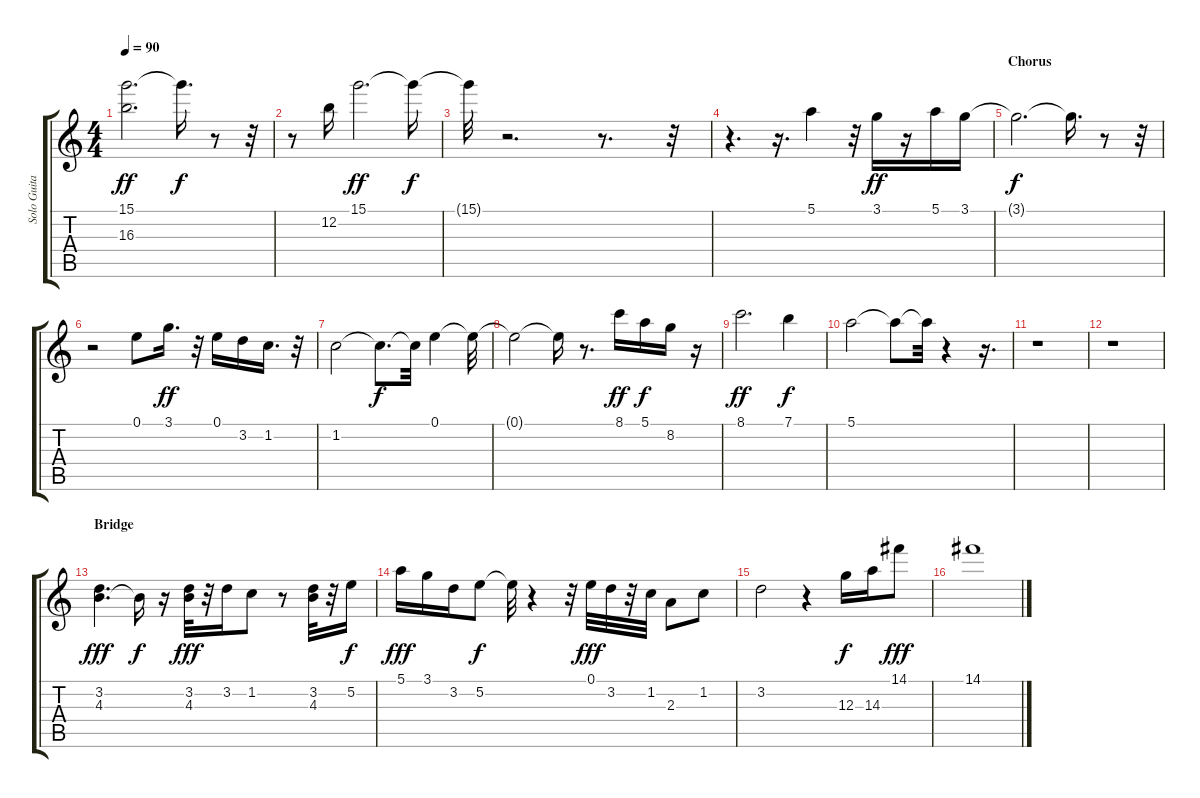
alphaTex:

\track ("Solo Guitar" "Solo Guita") {instrument overdrivenguitar}
\staff {score tabs}
\tuning (E4 B3 G3 D3 A2 E2) {hide}
\ts (4 4)
\tempo 90
\clef g2
\ks c
(15.1 16.3).2{d dy ff} 15.1{t}.16{d dy f} r.8 r.32 |
r.8 12.2.16 15.1.2{d dy ff} 15.1{t}.16{dy f} |
15.1{t}.32 r.2{d} r.8{d} r.32 |
r.4{d} r.16{d} 5.1.4 r.32 3.1.16{dy ff} r.16 5.1.16 3.1.16 |
\section ("" "Chorus")
3.1{t}.2{d dy f} 3.1{t}.16{d} r.8 r.32 |
r.2 0.1.8 3.1.16{d dy ff} r.32 0.1.16 3.2.16 1.2.16{d} r.32 |
1.2.2 1.2{t}.8{d dy f} 1.2{t}.32 0.1.4 0.1{t}.32 |
0.1{t}.2 0.1{t}.16 r.8{d} 8.1.16{dy ff} 5.1.16{dy f} 8.2.16 r.16 |
8.1.2{d dy ff} 7.1.4{dy f} |
5.1.2 5.1{t}.8 5.1{t}.32 r.4 r.16{d} |
r.1 |
r.1 |
\section ("" "Bridge")
(3.2 4.3).4{d dy fff} 4.3{t}.16{dy f} r.16 (3.2 4.3).32{dy fff} r.32 3.2.16 1.2.8 r.8 (3.2 4.3).32 r.32 5.2.16{dy f} |
5.1.16{dy fff} 3.1.16 3.2.16 5.2.8{dy f} 5.2{t}.32 r.4 r.32 0.1.32{dy fff} 3.2.32 r.32 1.2.32 2.3.8 1.2.8 |
3.2.2 r.4 12.3.16{dy f} 14.3.16 14.1.8{dy fff} |
14.1.1
